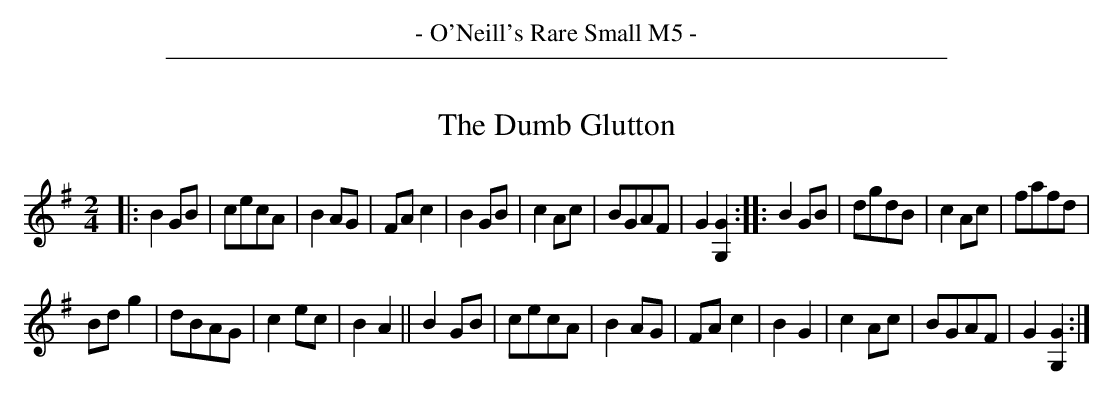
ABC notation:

X:1
T: The Dumb Glutton
M: 2/4
L: 1/8
K: G
|:\
B2GB | cecA | B2AG | FAc2 | B2GB | c2Ac | BGAF | G2[G2G,2] :: B2GB | dgdB | c2Ac | fafd |
Bdg2 | dBAG | c2ec | B2A2 || B2GB | cecA | B2AG | FAc2 | B2G2 | c2Ac | BGAF | G2[G2G,2] :|
